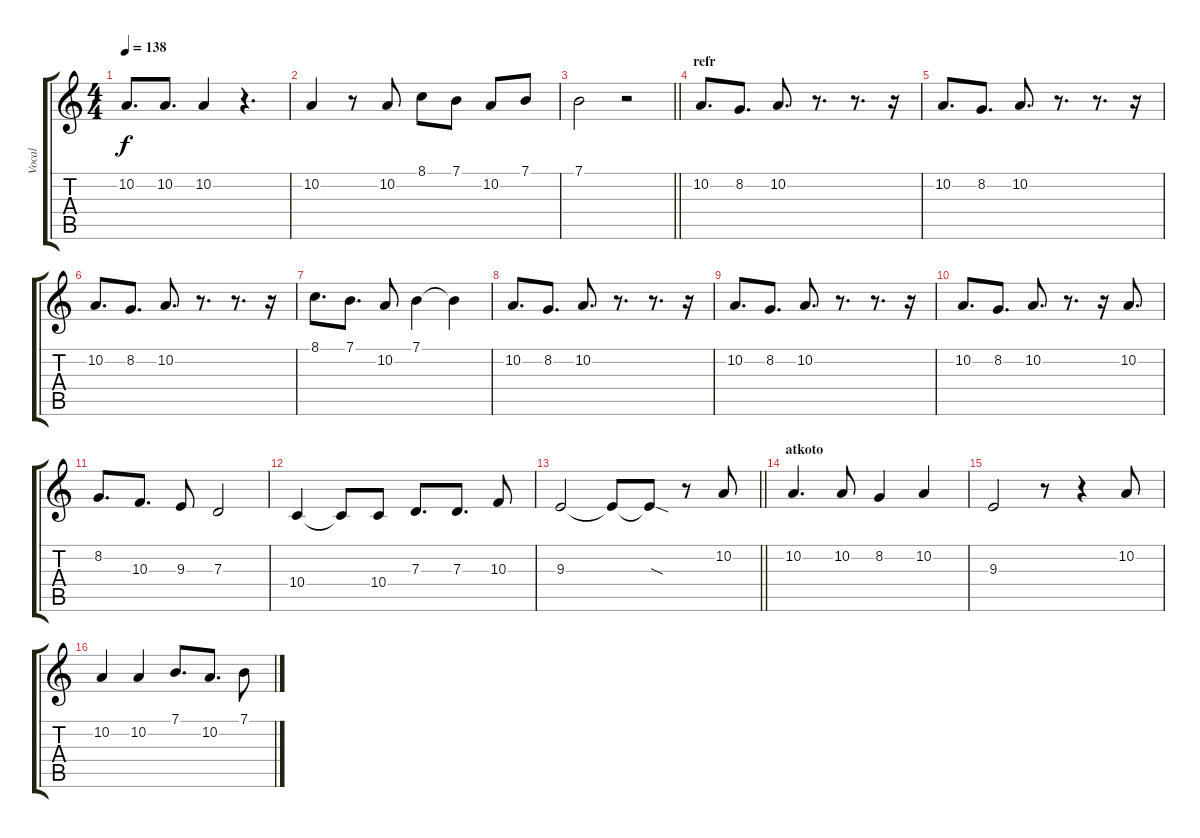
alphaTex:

\track ("Vocal" "Vocal") {instrument drawbarorgan}
\staff {score tabs}
\tuning (E4 B3 G3 D3 A2 E2) {hide}
\ts (4 4)
\tempo 138
\clef g2
\ks c
10.2.8{d dy f} 10.2.8{d} 10.2.4 r.4{d} |
10.2.4 r.8 10.2.8 8.1.8 7.1.8 10.2.8 7.1.8 |
\barLineRight lightlight
7.1.2 r.2 |
\section ("" "refr")
10.2.8{d} 8.2.8{d} 10.2.8{d} r.8{d} r.8{d} r.16 |
10.2.8{d} 8.2.8{d} 10.2.8{d} r.8{d} r.8{d} r.16 |
10.2.8{d} 8.2.8{d} 10.2.8{d} r.8{d} r.8{d} r.16 |
8.1.8{d} 7.1.8{d} 10.2.8 7.1.4 7.1{t}.4 |
10.2.8{d} 8.2.8{d} 10.2.8{d} r.8{d} r.8{d} r.16 |
10.2.8{d} 8.2.8{d} 10.2.8{d} r.8{d} r.8{d} r.16 |
10.2.8{d} 8.2.8{d} 10.2.8{d} r.8{d} r.16 10.2.8{d} |
8.2.8{d} 10.3.8{d} 9.3.8 7.3.2 |
10.4.4 10.4{t}.8 10.4.8 7.3.8{d} 7.3.8{d} 10.3.8 |
\barLineRight lightlight
9.3.2 9.3{t}.8 9.3{sod t}.8 r.8 10.2.8 |
\section ("" "atkoto")
10.2.4{d} 10.2.8 8.2.4 10.2.4 |
9.3.2 r.8 r.4 10.2.8 |
10.2.4 10.2.4 7.1.8{d} 10.2.8{d} 7.1.8
